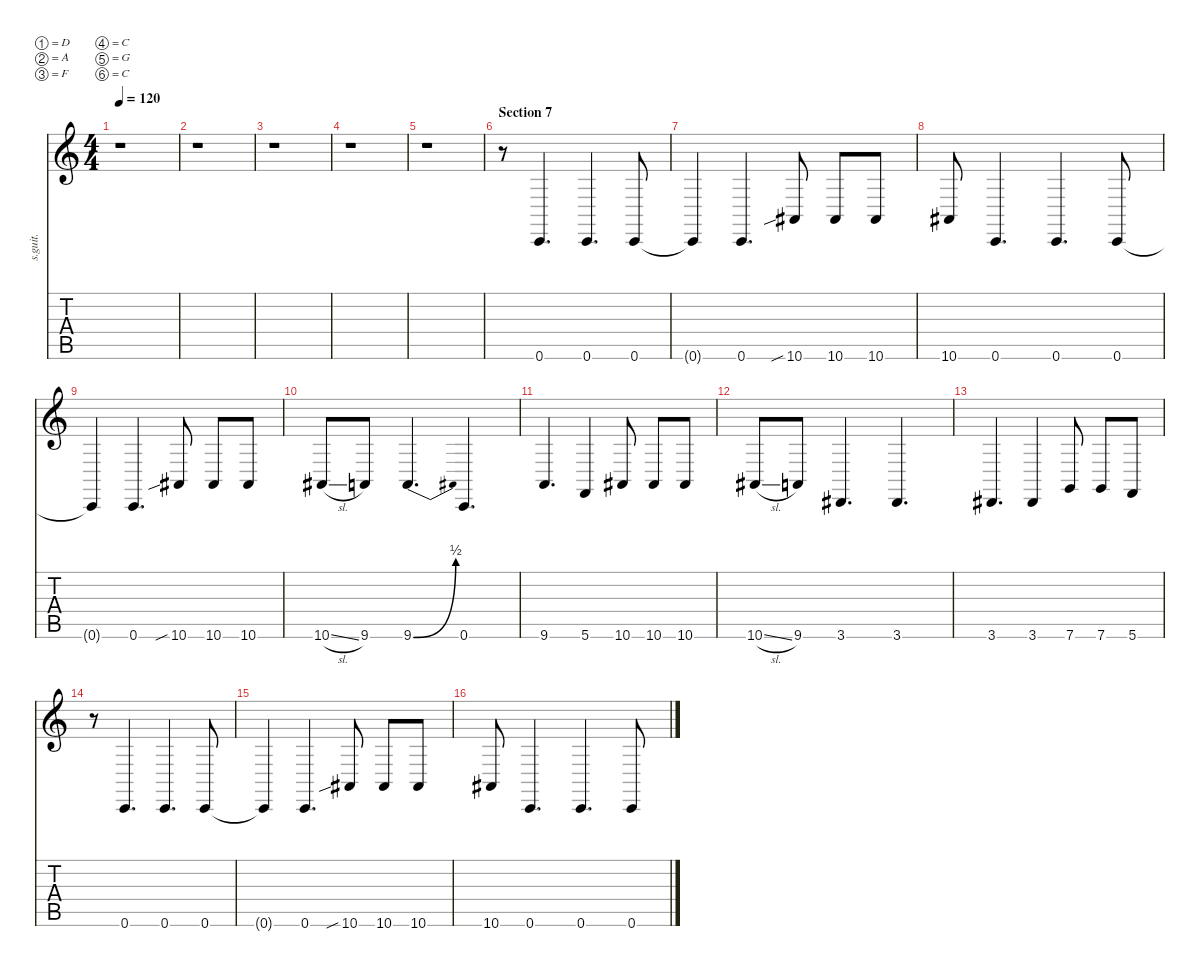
\defaultSystemsLayout 4
\hideDynamics
\bracketExtendMode nobrackets
\track ("Nolly" "s.guit.") {instrument electricbasspick}
\staff {score tabs}
\tuning (D3 A2 F2 C2 G1 C1)
\ts (4 4)
\tempo 120
\clef g2
\ks c
r.1{dy mf} |
r.1 |
r.1 |
r.1 |
r.1 |
\section ("" "Section 7")
r.8 0.6.4{d lyrics (0 "") lyrics (1 "") lyrics (2 "") lyrics (3 "") lyrics (4 "")} 0.6.4{d lyrics (0 "") lyrics (1 "") lyrics (2 "") lyrics (3 "") lyrics (4 "")} 0.6.8{lyrics (0 "") lyrics (1 "") lyrics (2 "") lyrics (3 "") lyrics (4 "")} |
0.6{t}.4{lyrics (0 "") lyrics (1 "") lyrics (2 "") lyrics (3 "") lyrics (4 "")} 0.6.4{d lyrics (0 "") lyrics (1 "") lyrics (2 "") lyrics (3 "") lyrics (4 "")} 10.6{sib acc #}.8{lyrics (0 "") lyrics (1 "") lyrics (2 "") lyrics (3 "") lyrics (4 "")} 10.6{acc #}.8{lyrics (0 "") lyrics (1 "") lyrics (2 "") lyrics (3 "") lyrics (4 "")} 10.6{acc #}.8{lyrics (0 "") lyrics (1 "") lyrics (2 "") lyrics (3 "") lyrics (4 "")} |
10.6{acc #}.8{lyrics (0 "") lyrics (1 "") lyrics (2 "") lyrics (3 "") lyrics (4 "")} 0.6.4{d lyrics (0 "") lyrics (1 "") lyrics (2 "") lyrics (3 "") lyrics (4 "")} 0.6.4{d lyrics (0 "") lyrics (1 "") lyrics (2 "") lyrics (3 "") lyrics (4 "")} 0.6.8{lyrics (0 "") lyrics (1 "") lyrics (2 "") lyrics (3 "") lyrics (4 "")} |
0.6{t}.4{lyrics (0 "") lyrics (1 "") lyrics (2 "") lyrics (3 "") lyrics (4 "")} 0.6.4{d lyrics (0 "") lyrics (1 "") lyrics (2 "") lyrics (3 "") lyrics (4 "")} 10.6{sib acc #}.8{lyrics (0 "") lyrics (1 "") lyrics (2 "") lyrics (3 "") lyrics (4 "")} 10.6{acc #}.8{lyrics (0 "") lyrics (1 "") lyrics (2 "") lyrics (3 "") lyrics (4 "")} 10.6{acc #}.8{lyrics (0 "") lyrics (1 "") lyrics (2 "") lyrics (3 "") lyrics (4 "")} |
10.6{sl acc #}.8{lyrics (0 "") lyrics (1 "") lyrics (2 "") lyrics (3 "") lyrics (4 "")} 9.6.8{lyrics (0 "") lyrics (1 "") lyrics (2 "") lyrics (3 "") lyrics (4 "")} 9.6{be (bend 0 0 15 2)}.4{d lyrics (0 "") lyrics (1 "") lyrics (2 "") lyrics (3 "") lyrics (4 "")} 0.6.4{d lyrics (0 "") lyrics (1 "") lyrics (2 "") lyrics (3 "") lyrics (4 "")} |
9.6.4{d lyrics (0 "") lyrics (1 "") lyrics (2 "") lyrics (3 "") lyrics (4 "")} 5.6.4{lyrics (0 "") lyrics (1 "") lyrics (2 "") lyrics (3 "") lyrics (4 "")} 10.6{acc #}.8{lyrics (0 "") lyrics (1 "") lyrics (2 "") lyrics (3 "") lyrics (4 "")} 10.6{acc #}.8{lyrics (0 "") lyrics (1 "") lyrics (2 "") lyrics (3 "") lyrics (4 "")} 10.6{acc #}.8{lyrics (0 "") lyrics (1 "") lyrics (2 "") lyrics (3 "") lyrics (4 "")} |
10.6{sl acc #}.8{lyrics (0 "") lyrics (1 "") lyrics (2 "") lyrics (3 "") lyrics (4 "")} 9.6.8{lyrics (0 "") lyrics (1 "") lyrics (2 "") lyrics (3 "") lyrics (4 "")} 3.6{acc #}.4{d lyrics (0 "") lyrics (1 "") lyrics (2 "") lyrics (3 "") lyrics (4 "")} 3.6{acc #}.4{d lyrics (0 "") lyrics (1 "") lyrics (2 "") lyrics (3 "") lyrics (4 "")} |
3.6{acc #}.4{d lyrics (0 "") lyrics (1 "") lyrics (2 "") lyrics (3 "") lyrics (4 "")} 3.6{acc #}.4{lyrics (0 "") lyrics (1 "") lyrics (2 "") lyrics (3 "") lyrics (4 "")} 7.6.8{lyrics (0 "") lyrics (1 "") lyrics (2 "") lyrics (3 "") lyrics (4 "")} 7.6.8{lyrics (0 "") lyrics (1 "") lyrics (2 "") lyrics (3 "") lyrics (4 "")} 5.6.8{lyrics (0 "") lyrics (1 "") lyrics (2 "") lyrics (3 "") lyrics (4 "")} |
r.8 0.6.4{d lyrics (0 "") lyrics (1 "") lyrics (2 "") lyrics (3 "") lyrics (4 "")} 0.6.4{d lyrics (0 "") lyrics (1 "") lyrics (2 "") lyrics (3 "") lyrics (4 "")} 0.6.8{lyrics (0 "") lyrics (1 "") lyrics (2 "") lyrics (3 "") lyrics (4 "")} |
0.6{t}.4{lyrics (0 "") lyrics (1 "") lyrics (2 "") lyrics (3 "") lyrics (4 "")} 0.6.4{d lyrics (0 "") lyrics (1 "") lyrics (2 "") lyrics (3 "") lyrics (4 "")} 10.6{sib acc #}.8{lyrics (0 "") lyrics (1 "") lyrics (2 "") lyrics (3 "") lyrics (4 "")} 10.6{acc #}.8{lyrics (0 "") lyrics (1 "") lyrics (2 "") lyrics (3 "") lyrics (4 "")} 10.6{acc #}.8{lyrics (0 "") lyrics (1 "") lyrics (2 "") lyrics (3 "") lyrics (4 "")} |
10.6{acc #}.8{lyrics (0 "") lyrics (1 "") lyrics (2 "") lyrics (3 "") lyrics (4 "")} 0.6.4{d lyrics (0 "") lyrics (1 "") lyrics (2 "") lyrics (3 "") lyrics (4 "")} 0.6.4{d lyrics (0 "") lyrics (1 "") lyrics (2 "") lyrics (3 "") lyrics (4 "")} 0.6.8{lyrics (0 "") lyrics (1 "") lyrics (2 "") lyrics (3 "") lyrics (4 "")}
